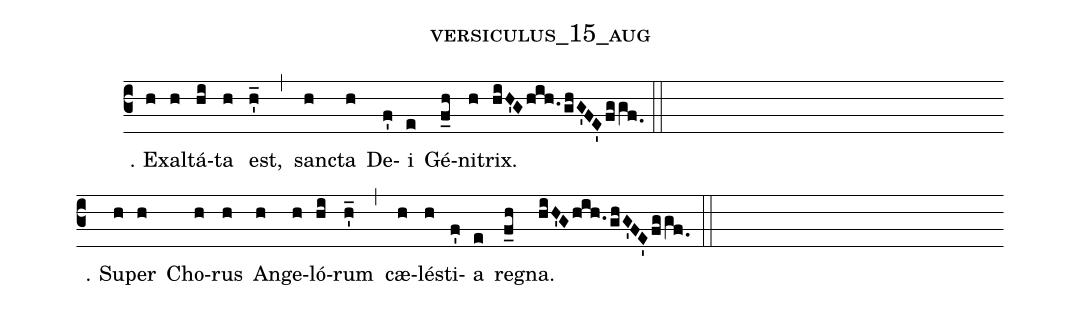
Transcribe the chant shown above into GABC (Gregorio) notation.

name:versiculus_15_aug;
%%
(c3) ℣. Ex(h)al(h)tá(hi)ta(h) est,(h'_) (,) san(h)cta(h) De(f')i(e) Gé(f_h)ni(h)trix.(hiH'Ghih.ghG'FE'fggf.0) (::) (Z-)
℟. Su(h)per(h) Cho(h)rus(h) An(h)ge(h)ló(hi)rum(h'_) (,) cæ(h)lé(h)sti(f')a(e) re(f_h)gna.(hiH'Ghih.ghG'FE'fggf.0) (::)
